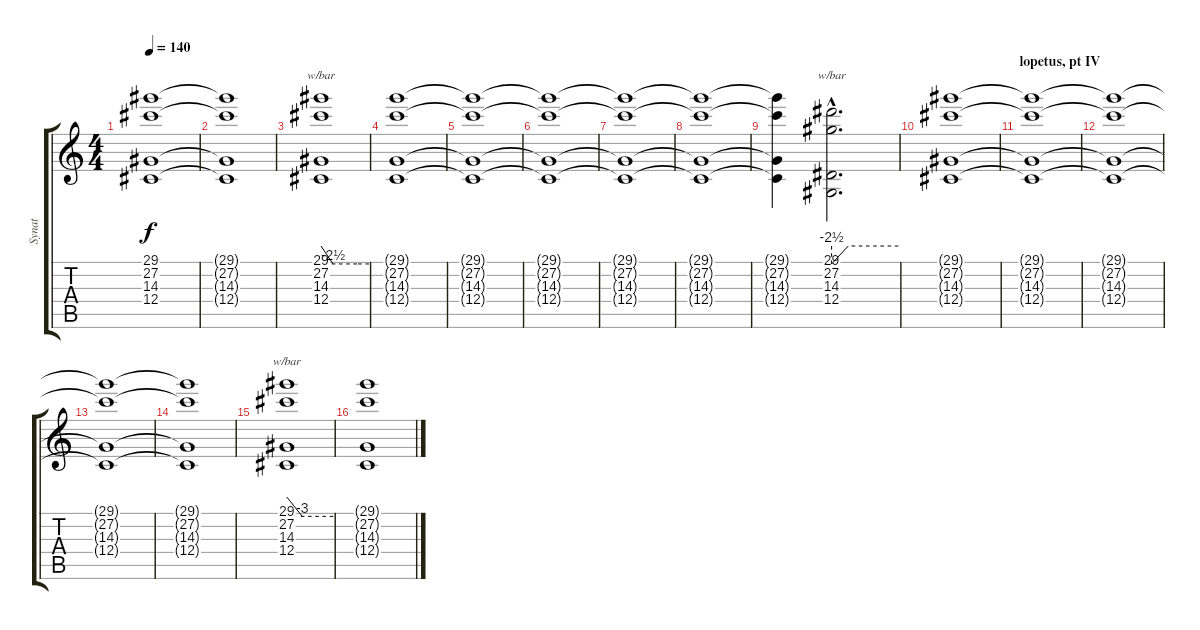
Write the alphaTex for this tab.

\track ("Synat" "Synat") {instrument stringensemble1}
\staff {score tabs}
\tuning (Eb4 Bb3 Gb3 Db3 Ab2 Db2) {hide}
\ts (4 4)
\tempo 140
\clef g2
\ks c
(29.1{t} 27.2{t} 14.3{t} 12.4{t}).1{dy f} |
(29.1{t} 27.2{t} 14.3{t} 12.4{t}).1 |
(29.1 27.2 14.3 12.4).1{tbe (custom default 0 0 15 -10 45 -10 60 -10)} |
(29.1{t} 27.2{t} 14.3{t} 12.4{t}).1 |
(29.1{t} 27.2{t} 14.3{t} 12.4{t}).1 |
(29.1{t} 27.2{t} 14.3{t} 12.4{t}).1 |
(29.1{t} 27.2{t} 14.3{t} 12.4{t}).1 |
(29.1{t} 27.2{t} 14.3{t} 12.4{t}).1 |
(29.1{t} 27.2{t} 14.3{t} 12.4{t}).4 (29.1{hac} 27.2{hac} 14.3{hac} 12.4{hac}).2{d tbe (custom default 0 -10 15 0 60 0)} |
(29.1{t} 27.2{t} 14.3{t} 12.4{t}).1 |
\section ("" "lopetus, pt IV")
(29.1{t} 27.2{t} 14.3{t} 12.4{t}).1 |
(29.1{t} 27.2{t} 14.3{t} 12.4{t}).1 |
(29.1{t} 27.2{t} 14.3{t} 12.4{t}).1 |
(29.1{t} 27.2{t} 14.3{t} 12.4{t}).1 |
(29.1 27.2 14.3 12.4).1{tbe (custom default 0 0 20 -12 60 -12) volume 5} |
(29.1{t} 27.2{t} 14.3{t} 12.4{t}).1
